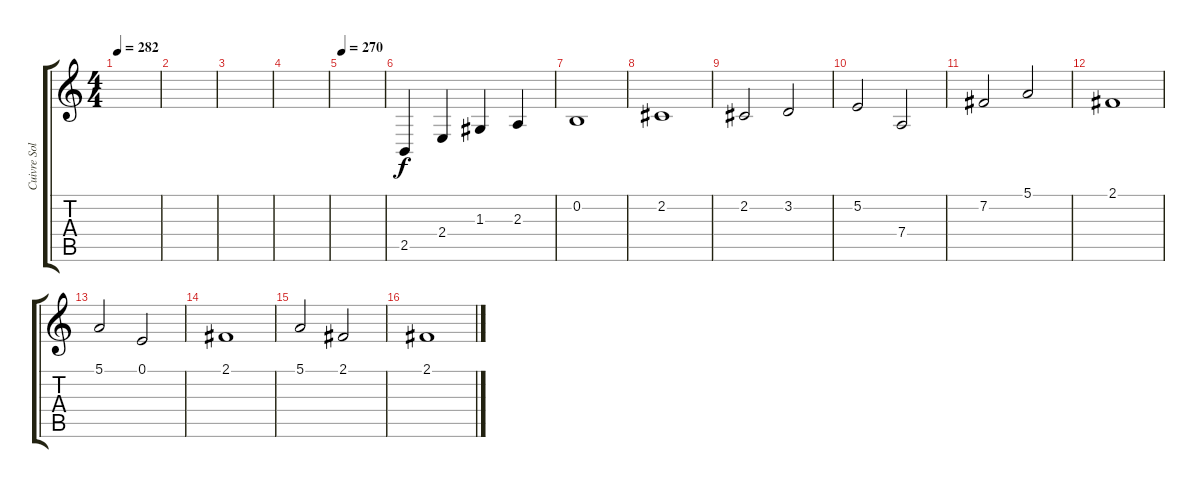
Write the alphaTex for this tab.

\track ("Cuivre Solo" "Cuivre Sol") {instrument trombone}
\staff {score tabs}
\tuning (E4 B3 G3 D3 A2 E2) {hide}
\ts (4 4)
\tempo 282
\clef g2
\ks c
|
|
|
|
\tempo 270
|
2.5.4 2.4.4 1.3.4 2.3.4 |
0.2.1 |
2.2.1 |
2.2.2 3.2.2 |
5.2.2 7.4.2 |
7.2.2 5.1.2 |
2.1.1 |
5.1.2 0.1.2 |
2.1.1 |
5.1.2 2.1.2 |
2.1.1
